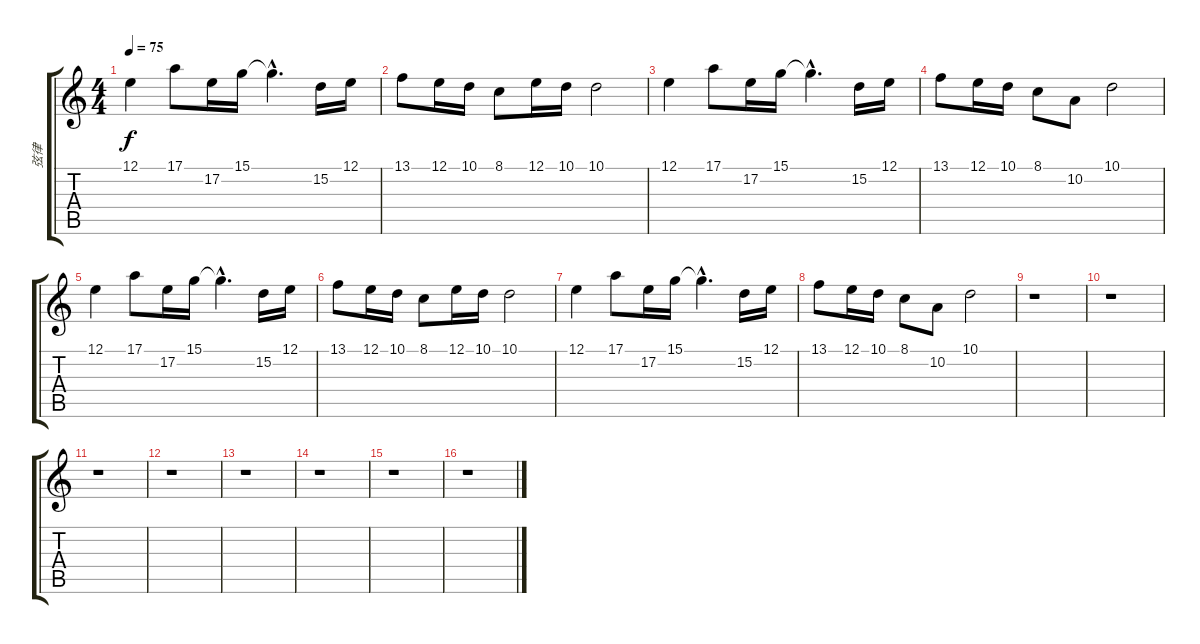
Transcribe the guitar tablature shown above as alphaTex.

\track ("弦律" "弦律") {instrument electricgrandpiano}
\staff {score tabs}
\tuning (E4 B3 G3 D3 A2 E2) {hide}
\ts (4 4)
\tempo 75
\clef g2
\ks c
12.1.4{dy f} 17.1.8 17.2.16 15.1.16 15.1{hac t}.4{d} 15.2.16 12.1.16 |
13.1.8 12.1.16 10.1.16 8.1.8 12.1.16 10.1.16 10.1.2 |
12.1.4 17.1.8 17.2.16 15.1.16 15.1{hac t}.4{d} 15.2.16 12.1.16 |
13.1.8 12.1.16 10.1.16 8.1.8 10.2.8 10.1.2 |
12.1.4 17.1.8 17.2.16 15.1.16 15.1{hac t}.4{d} 15.2.16 12.1.16 |
13.1.8 12.1.16 10.1.16 8.1.8 12.1.16 10.1.16 10.1.2 |
12.1.4 17.1.8 17.2.16 15.1.16 15.1{hac t}.4{d} 15.2.16 12.1.16 |
13.1.8 12.1.16 10.1.16 8.1.8 10.2.8 10.1.2 |
r.1 |
r.1 |
r.1 |
r.1 |
r.1 |
r.1 |
r.1 |
r.1
